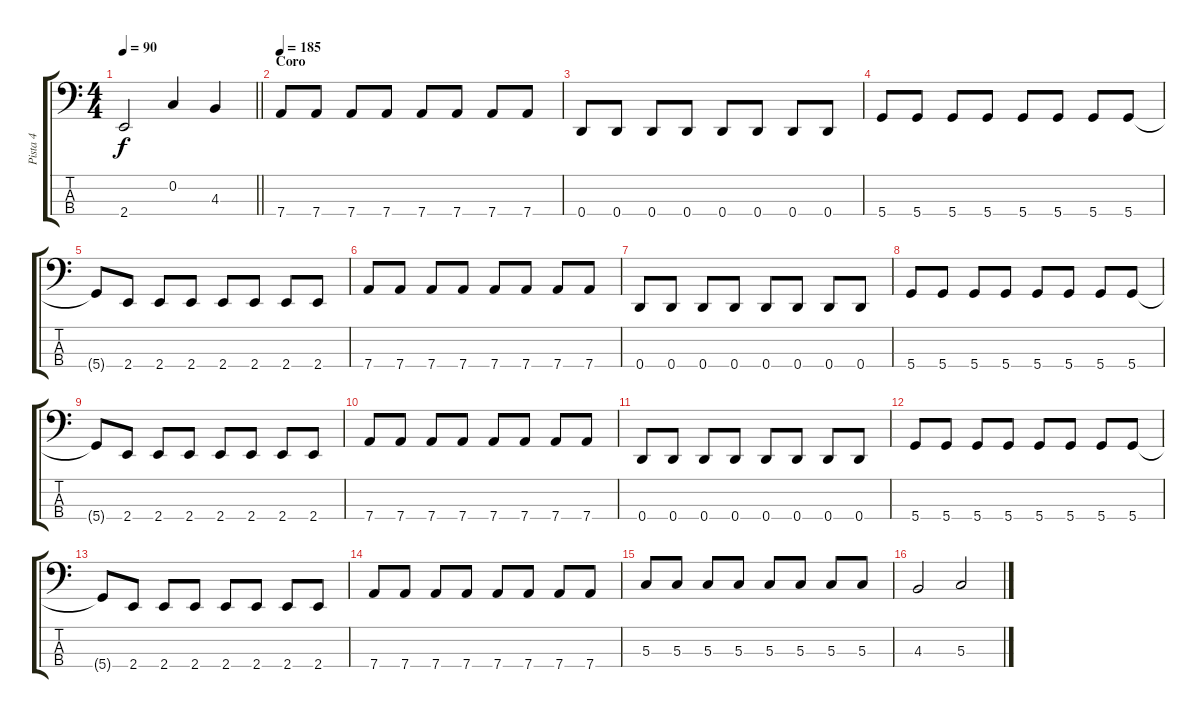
\track ("Pista 4" "Pista 4") {instrument electricbassfinger}
\staff {score tabs}
\tuning (F2 C2 G1 D1) {hide}
\ts (4 4)
\tempo 90
\clef f4
\barLineRight lightlight
\ks c
2.4.2{dy f} 0.2.4 4.3.4 |
\section ("" "Coro")
\tempo 185
7.4.8 7.4.8 7.4.8 7.4.8 7.4.8 7.4.8 7.4.8 7.4.8 |
0.4.8 0.4.8 0.4.8 0.4.8 0.4.8 0.4.8 0.4.8 0.4.8 |
5.4.8 5.4.8 5.4.8 5.4.8 5.4.8 5.4.8 5.4.8 5.4.8 |
5.4{t}.8 2.4.8 2.4.8 2.4.8 2.4.8 2.4.8 2.4.8 2.4.8 |
7.4.8 7.4.8 7.4.8 7.4.8 7.4.8 7.4.8 7.4.8 7.4.8 |
0.4.8 0.4.8 0.4.8 0.4.8 0.4.8 0.4.8 0.4.8 0.4.8 |
5.4.8 5.4.8 5.4.8 5.4.8 5.4.8 5.4.8 5.4.8 5.4.8 |
5.4{t}.8 2.4.8 2.4.8 2.4.8 2.4.8 2.4.8 2.4.8 2.4.8 |
7.4.8 7.4.8 7.4.8 7.4.8 7.4.8 7.4.8 7.4.8 7.4.8 |
0.4.8 0.4.8 0.4.8 0.4.8 0.4.8 0.4.8 0.4.8 0.4.8 |
5.4.8 5.4.8 5.4.8 5.4.8 5.4.8 5.4.8 5.4.8 5.4.8 |
5.4{t}.8 2.4.8 2.4.8 2.4.8 2.4.8 2.4.8 2.4.8 2.4.8 |
7.4.8 7.4.8 7.4.8 7.4.8 7.4.8 7.4.8 7.4.8 7.4.8 |
5.3.8 5.3.8 5.3.8 5.3.8 5.3.8 5.3.8 5.3.8 5.3.8 |
4.3.2 5.3.2
